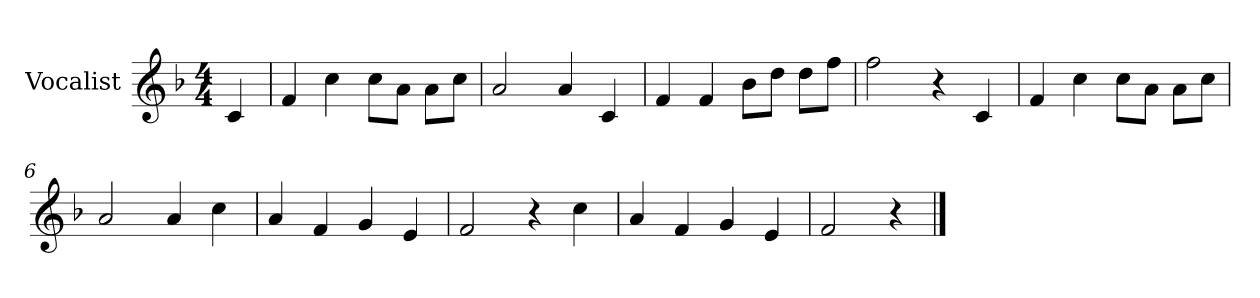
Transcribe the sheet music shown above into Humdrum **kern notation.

**kern
*part1
*staff1
*I"Vocalist
*k[b-]
*F:
*M4/4
=
4c
=1
4f
4cc
8ccL
8aJ
8aL
8ccJ
=2
2a
4a
4c
=3
4f
4f
8b-L
8ddJ
8ddL
8ffJ
=4
2ff
4r
4c
=5
4f
4cc
8ccL
8aJ
8aL
8ccJ
=6
2a
4a
4cc
=7
4a
4f
4g
4e
=8
2f
4r
4cc
=9
4a
4f
4g
4e
=10
2f
4r
==
*-
